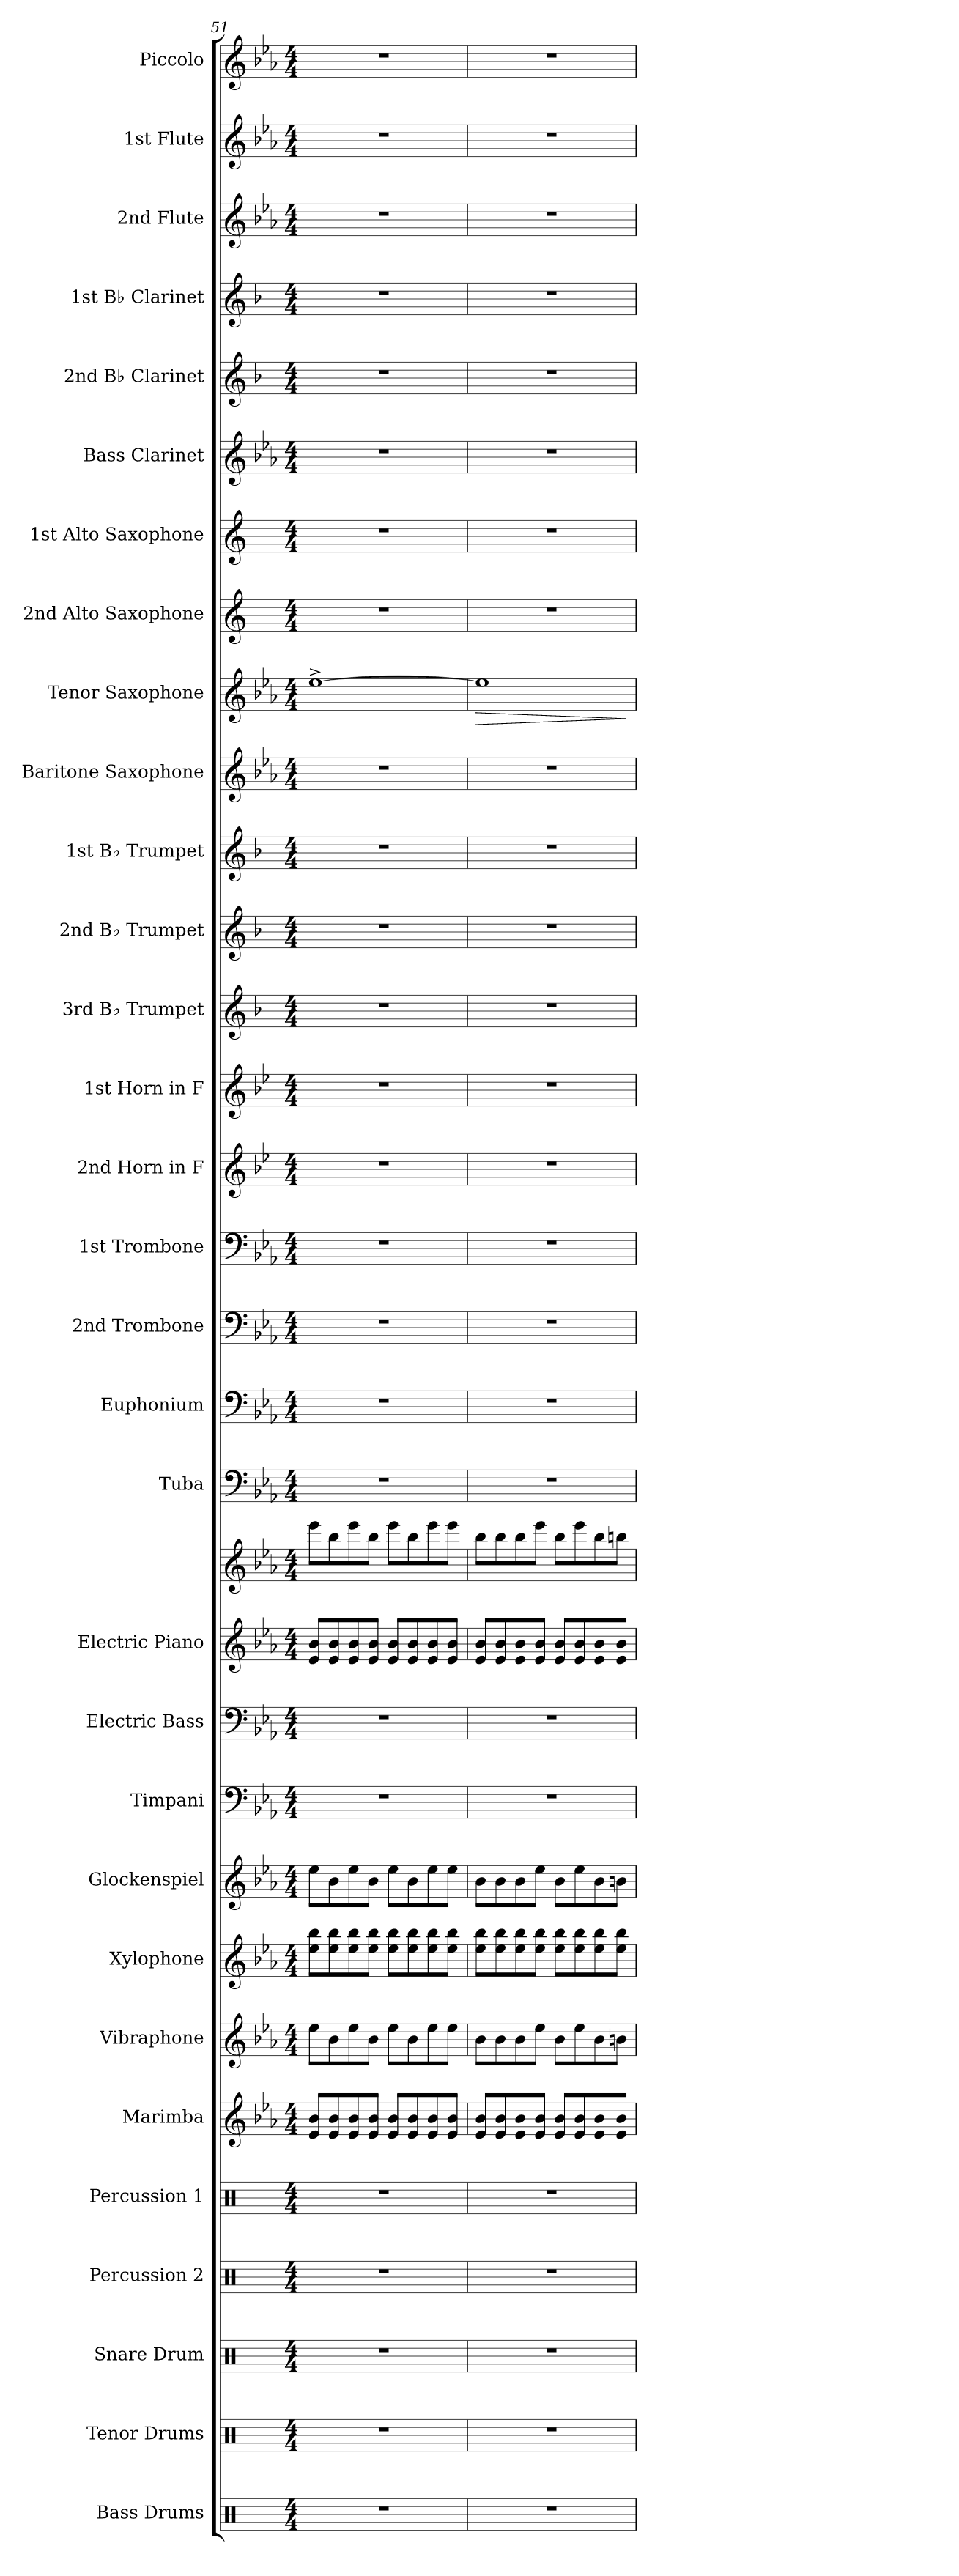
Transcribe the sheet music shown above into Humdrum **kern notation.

**kern	**kern	**kern	**kern	**kern	**kern	**kern	**kern	**kern	**kern	**kern	**kern	**kern	**kern	**kern	**kern	**kern	**kern	**kern	**kern	**kern	**kern	**kern	**kern	**dynam	**kern	**kern	**kern	**kern	**kern	**kern	**kern	**kern
*part31	*part30	*part29	*part28	*part27	*part26	*part25	*part24	*part23	*part22	*part21	*part20	*part20	*part19	*part18	*part17	*part16	*part15	*part14	*part13	*part12	*part11	*part10	*part9	*part9	*part8	*part7	*part6	*part5	*part4	*part3	*part2	*part1
*staff32	*staff31	*staff30	*staff29	*staff28	*staff27	*staff26	*staff25	*staff24	*staff23	*staff22	*staff21	*staff20	*staff19	*staff18	*staff17	*staff16	*staff15	*staff14	*staff13	*staff12	*staff11	*staff10	*staff9	*staff9	*staff8	*staff7	*staff6	*staff5	*staff4	*staff3	*staff2	*staff1
*I"Bass Drums	*I"Tenor Drums	*I"Snare Drum	*I"Percussion 2	*I"Percussion 1	*I"Marimba	*I"Vibraphone	*I"Xylophone	*I"Glockenspiel	*I"Timpani	*I"Electric Bass	*I"Electric Piano	*	*I"Tuba	*I"Euphonium	*I"2nd Trombone	*I"1st Trombone	*I"2nd Horn in F	*I"1st Horn in F	*I"3rd B♭ Trumpet	*I"2nd B♭ Trumpet	*I"1st B♭ Trumpet	*I"Baritone Saxophone	*I"Tenor Saxophone	*	*I"2nd Alto Saxophone	*I"1st Alto Saxophone	*I"Bass Clarinet	*I"2nd B♭ Clarinet	*I"1st B♭ Clarinet	*I"2nd Flute	*I"1st Flute	*I"Piccolo
*I'B.D.	*I'T.D.	*I'S.D.	*I'Perc.	*I'Perc.	*I'Mrm.	*I'Vib.	*I'Xyl.	*I'Glock.	*I'Timp.	*I'El. B.	*I'El. Pno.	*	*I'Tba.	*I'Euph.	*I'Tbn.	*I'Tbn.	*	*	*I'B♭ Tpt.	*I'B♭ Tpt.	*I'B♭ Tpt.	*I'Bar. Sax.	*I'T. Sax.	*	*I'A. Sax.	*I'A. Sax.	*I'B. Cl.	*I'B♭ Cl.	*I'B♭ Cl.	*I'Fl.	*I'Fl.	*I'Picc.
!!LO:PB:g=z
*clefX	*clefX	*clefX	*clefX	*clefX	*clefG2	*clefG2	*clefG2	*clefG2	*clefF4	*clefF4	*clefG2	*clefG2	*clefF4	*clefF4	*clefF4	*clefF4	*clefG2	*clefG2	*clefG2	*clefG2	*clefG2	*clefG2	*clefG2	*	*clefG2	*clefG2	*clefG2	*clefG2	*clefG2	*clefG2	*clefG2	*clefG2
*	*	*	*	*	*	*	*ITrd-7c-12	*ITrd-14c-24	*	*ITrd7c12	*	*	*	*	*	*	*ITrd4c7	*ITrd4c7	*ITrd1c2	*ITrd1c2	*ITrd1c2	*ITrd12c21	*ITrd8c14	*	*ITrd5c9	*ITrd5c9	*ITrd8c14	*ITrd1c2	*ITrd1c2	*	*	*ITrd-7c-12
*k[]	*k[]	*k[]	*k[]	*k[]	*k[b-e-a-]	*k[b-e-a-]	*k[b-e-a-]	*k[b-e-a-]	*k[b-e-a-]	*k[b-e-a-]	*k[b-e-a-]	*k[b-e-a-]	*k[b-e-a-]	*k[b-e-a-]	*k[b-e-a-]	*k[b-e-a-]	*k[b-e-a-]	*k[b-e-a-]	*k[b-e-a-]	*k[b-e-a-]	*k[b-e-a-]	*k[b-e-a-]	*k[b-e-a-]	*	*k[b-e-a-]	*k[b-e-a-]	*k[b-e-a-]	*k[b-e-a-]	*k[b-e-a-]	*k[b-e-a-]	*k[b-e-a-]	*k[b-e-a-]
*M4/4	*M4/4	*M4/4	*M4/4	*M4/4	*M4/4	*M4/4	*M4/4	*M4/4	*M4/4	*M4/4	*M4/4	*M4/4	*M4/4	*M4/4	*M4/4	*M4/4	*M4/4	*M4/4	*M4/4	*M4/4	*M4/4	*M4/4	*M4/4	*	*M4/4	*M4/4	*M4/4	*M4/4	*M4/4	*M4/4	*M4/4	*M4/4
=51	=51	=51	=51	=51	=51	=51	=51	=51	=51	=51	=51	=51	=51	=51	=51	=51	=51	=51	=51	=51	=51	=51	=51	=51	=51	=51	=51	=51	=51	=51	=51	=51
1r	1r	1r	1r	1r	8e-/ 8b-/L	8ee-\L	8eee-\ 8bbb-\L	8eeee-\L	1r	1r	8e-/ 8b-/L	8eee-\L	1r	1r	1r	1r	1r	1r	1r	1r	1r	1r	[1e-^	.	1r	1r	1r	1r	1r	1r	1r	1r
.	.	.	.	.	8e-/ 8b-/	8b-\	8eee-\ 8bbb-\	8bbb-\	.	.	8e-/ 8b-/	8bb-\	.	.	.	.	.	.	.	.	.	.	.	.	.	.	.	.	.	.	.	.
.	.	.	.	.	8e-/ 8b-/	8ee-\	8eee-\ 8bbb-\	8eeee-\	.	.	8e-/ 8b-/	8eee-\	.	.	.	.	.	.	.	.	.	.	.	.	.	.	.	.	.	.	.	.
.	.	.	.	.	8e-/ 8b-/J	8b-\J	8eee-\ 8bbb-\J	8bbb-\J	.	.	8e-/ 8b-/J	8bb-\J	.	.	.	.	.	.	.	.	.	.	.	.	.	.	.	.	.	.	.	.
.	.	.	.	.	8e-/ 8b-/L	8ee-\L	8eee-\ 8bbb-\L	8eeee-\L	.	.	8e-/ 8b-/L	8eee-\L	.	.	.	.	.	.	.	.	.	.	.	.	.	.	.	.	.	.	.	.
.	.	.	.	.	8e-/ 8b-/	8b-\	8eee-\ 8bbb-\	8bbb-\	.	.	8e-/ 8b-/	8bb-\	.	.	.	.	.	.	.	.	.	.	.	.	.	.	.	.	.	.	.	.
.	.	.	.	.	8e-/ 8b-/	8ee-\	8eee-\ 8bbb-\	8eeee-\	.	.	8e-/ 8b-/	8eee-\	.	.	.	.	.	.	.	.	.	.	.	.	.	.	.	.	.	.	.	.
.	.	.	.	.	8e-/ 8b-/J	8ee-\J	8eee-\ 8bbb-\J	8eeee-\J	.	.	8e-/ 8b-/J	8eee-\J	.	.	.	.	.	.	.	.	.	.	.	.	.	.	.	.	.	.	.	.
=52	=52	=52	=52	=52	=52	=52	=52	=52	=52	=52	=52	=52	=52	=52	=52	=52	=52	=52	=52	=52	=52	=52	=52	=52	=52	=52	=52	=52	=52	=52	=52	=52
!	!	!	!	!	!	!	!	!	!	!	!	!	!	!	!	!	!	!	!	!	!	!	!	!LO:HP:b	!	!	!	!	!	!	!	!
1r	1r	1r	1r	1r	8e-/ 8b-/L	8b-\L	8eee-\ 8bbb-\L	8bbb-\L	1r	1r	8e-/ 8b-/L	8bb-\L	1r	1r	1r	1r	1r	1r	1r	1r	1r	1r	1e-]	>	1r	1r	1r	1r	1r	1r	1r	1r
.	.	.	.	.	8e-/ 8b-/	8b-\	8eee-\ 8bbb-\	8bbb-\	.	.	8e-/ 8b-/	8bb-\	.	.	.	.	.	.	.	.	.	.	.	.	.	.	.	.	.	.	.	.
.	.	.	.	.	8e-/ 8b-/	8b-\	8eee-\ 8bbb-\	8bbb-\	.	.	8e-/ 8b-/	8bb-\	.	.	.	.	.	.	.	.	.	.	.	.	.	.	.	.	.	.	.	.
.	.	.	.	.	8e-/ 8b-/J	8ee-\J	8eee-\ 8bbb-\J	8eeee-\J	.	.	8e-/ 8b-/J	8eee-\J	.	.	.	.	.	.	.	.	.	.	.	.	.	.	.	.	.	.	.	.
.	.	.	.	.	8e-/ 8b-/L	8b-\L	8eee-\ 8bbb-\L	8bbb-\L	.	.	8e-/ 8b-/L	8bb-\L	.	.	.	.	.	.	.	.	.	.	.	.	.	.	.	.	.	.	.	.
.	.	.	.	.	8e-/ 8b-/	8ee-\	8eee-\ 8bbb-\	8eeee-\	.	.	8e-/ 8b-/	8eee-\	.	.	.	.	.	.	.	.	.	.	.	.	.	.	.	.	.	.	.	.
.	.	.	.	.	8e-/ 8b-/	8b-\	8eee-\ 8bbb-\	8bbb-\	.	.	8e-/ 8b-/	8bb-\	.	.	.	.	.	.	.	.	.	.	.	.	.	.	.	.	.	.	.	.
.	.	.	.	.	8e-/ 8b-/J	8bn\J	8eee-\ 8bbb-\J	8bbbn\J	.	.	8e-/ 8b-/J	8bbn\J	.	.	.	.	.	.	.	.	.	.	.	.	.	.	.	.	.	.	.	.
.	.	.	.	.	.	.	.	.	.	.	.	.	.	.	.	.	.	.	.	.	.	.	.	]	.	.	.	.	.	.	.	.
=	=	=	=	=	=	=	=	=	=	=	=	=	=	=	=	=	=	=	=	=	=	=	=	=	=	=	=	=	=	=	=	=
*-	*-	*-	*-	*-	*-	*-	*-	*-	*-	*-	*-	*-	*-	*-	*-	*-	*-	*-	*-	*-	*-	*-	*-	*-	*-	*-	*-	*-	*-	*-	*-	*-
